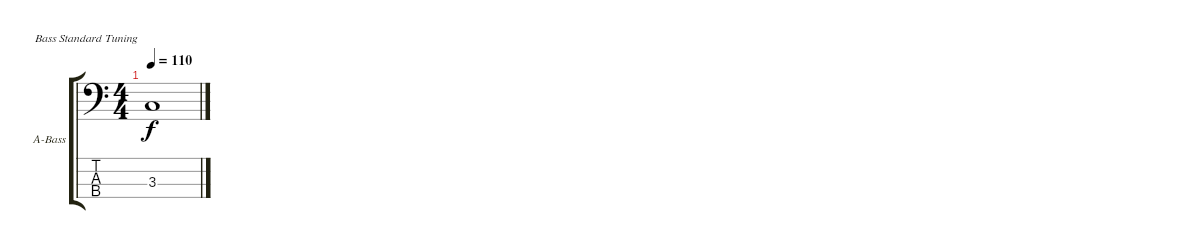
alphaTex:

\bracketExtendMode groupsimilarinstruments
\firstSystemTrackNameOrientation horizontal
\otherSystemsTrackNameOrientation horizontal
\track ("Basse Joannou" "A-Bass") {instrument acousticgrandpiano}
\staff {score tabs}
\tuning (G2 D2 A1 E1)
\displaytranspose 12
\ts (4 4)
\tempo 110
\clef f4
\ks c
3.3.1{dy f}
